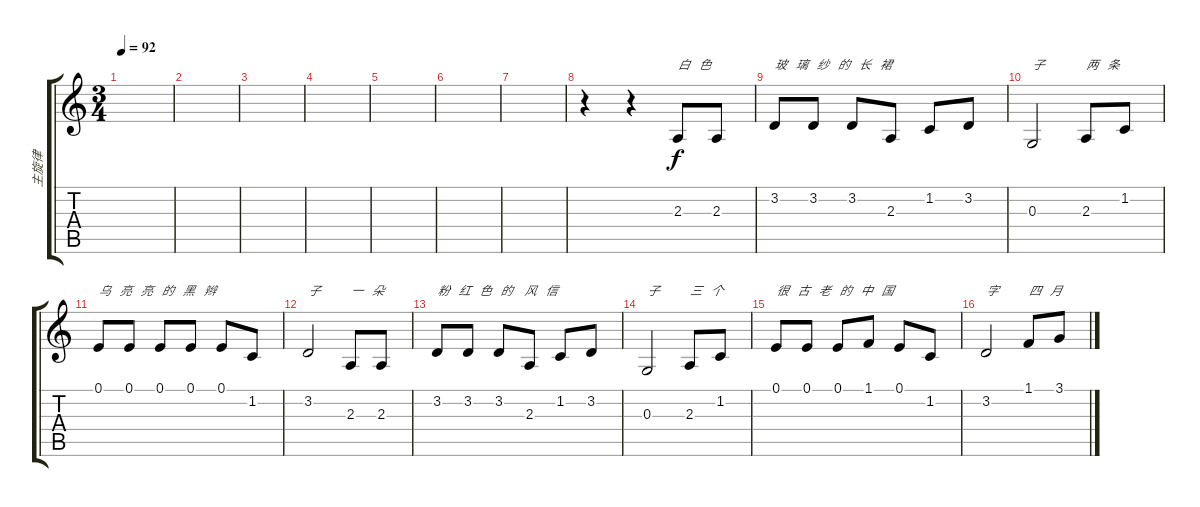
\track ("主旋律" "主旋律") {instrument bassoon}
\staff {score tabs}
\tuning (E4 B3 G3 D3 A2 E2) {hide}
\ts (3 4)
\tempo 92
\clef g2
\ks c
|
|
|
|
|
|
|
r.4 r.4 2.3.8{txt "白   色"} 2.3.8 |
3.2.8{txt "玻   璃   纱   的   长   裙"} 3.2.8 3.2.8 2.3.8 1.2.8 3.2.8 |
0.3.2{txt "子"} 2.3.8{txt "两   条"} 1.2.8 |
0.1.8{txt "乌   亮   亮   的   黑   辫"} 0.1.8 0.1.8 0.1.8 0.1.8 1.2.8 |
3.2.2{txt "子"} 2.3.8{txt "一   朵"} 2.3.8 |
3.2.8{txt "粉   红   色   的    风   信"} 3.2.8 3.2.8 2.3.8 1.2.8 3.2.8 |
0.3.2{txt "子"} 2.3.8{txt "三   个"} 1.2.8 |
0.1.8{txt "很   古   老   的   中   国"} 0.1.8 0.1.8 1.1.8 0.1.8 1.2.8 |
3.2.2{txt "字"} 1.1.8{txt "四   月"} 3.1.8
